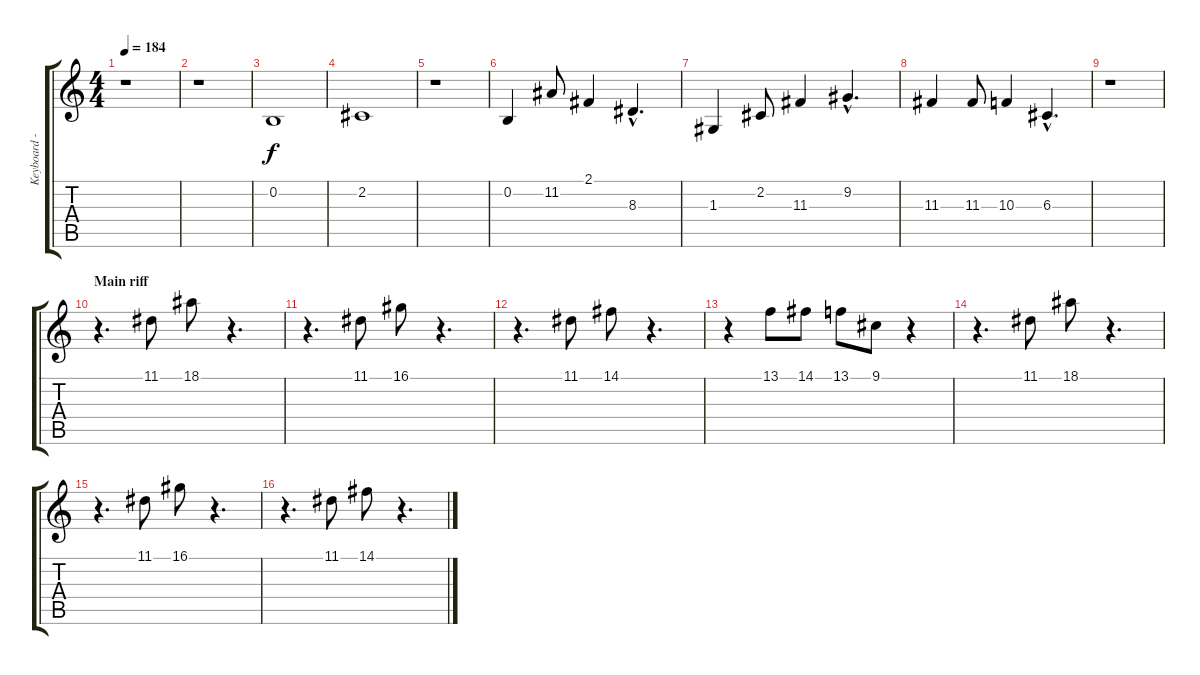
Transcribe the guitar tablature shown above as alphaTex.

\track ("Keyboard - right hand" "Keyboard -") {instrument brightacousticpiano}
\staff {score tabs}
\tuning (E4 B3 G3 D3 A2 E2) {hide}
\ts (4 4)
\tempo 184
\clef g2
\ks c
r.1{dy f} |
r.1 |
0.2.1 |
2.2.1 |
r.1 |
0.2.4 11.2.8 2.1.4 8.3{hac}.4{d} |
1.3.4 2.2.8 11.3.4 9.2{hac}.4{d} |
11.3.4 11.3.8 10.3.4 6.3{hac}.4{d} |
r.1 |
\section ("" "Main riff")
r.4{d} 11.1.8 18.1.8 r.4{d} |
r.4{d} 11.1.8 16.1.8 r.4{d} |
r.4{d} 11.1.8 14.1.8 r.4{d} |
r.4 13.1.8 14.1.8 13.1.8 9.1.8 r.4 |
r.4{d} 11.1.8 18.1.8 r.4{d} |
r.4{d} 11.1.8 16.1.8 r.4{d} |
r.4{d} 11.1.8 14.1.8 r.4{d}
